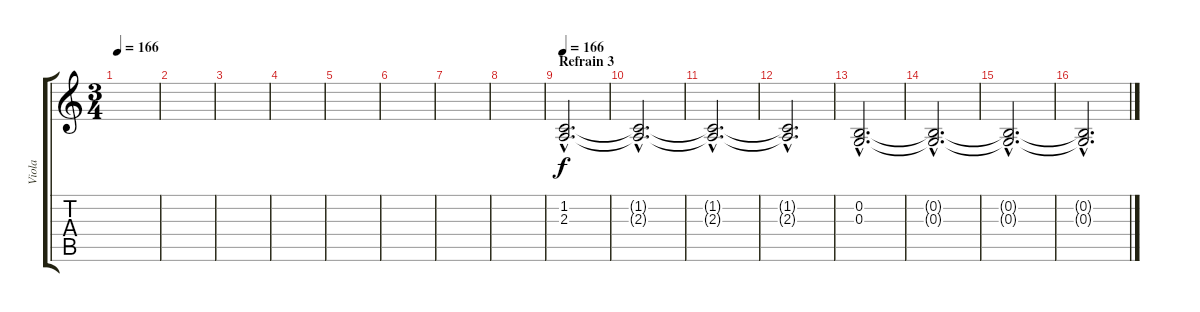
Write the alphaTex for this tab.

\track ("Viola" "Viola") {instrument viola}
\staff {score tabs}
\tuning (E4 B3 G3 D3 A2 E2) {hide}
\ts (3 4)
\tempo 166
\clef g2
\ks c
|
|
|
|
|
|
|
|
\section ("" "Refrain 3")
\tempo 166
(1.2{hac} 2.3{hac}).2{d} |
(1.2{hac t} 2.3{hac t}).2{d} |
(1.2{hac t} 2.3{hac t}).2{d} |
(1.2{hac t} 2.3{hac t}).2{d} |
(0.2{hac} 0.3{hac}).2{d} |
(0.2{hac t} 0.3{hac t}).2{d} |
(0.2{hac t} 0.3{hac t}).2{d} |
(0.2{hac t} 0.3{hac t}).2{d}
